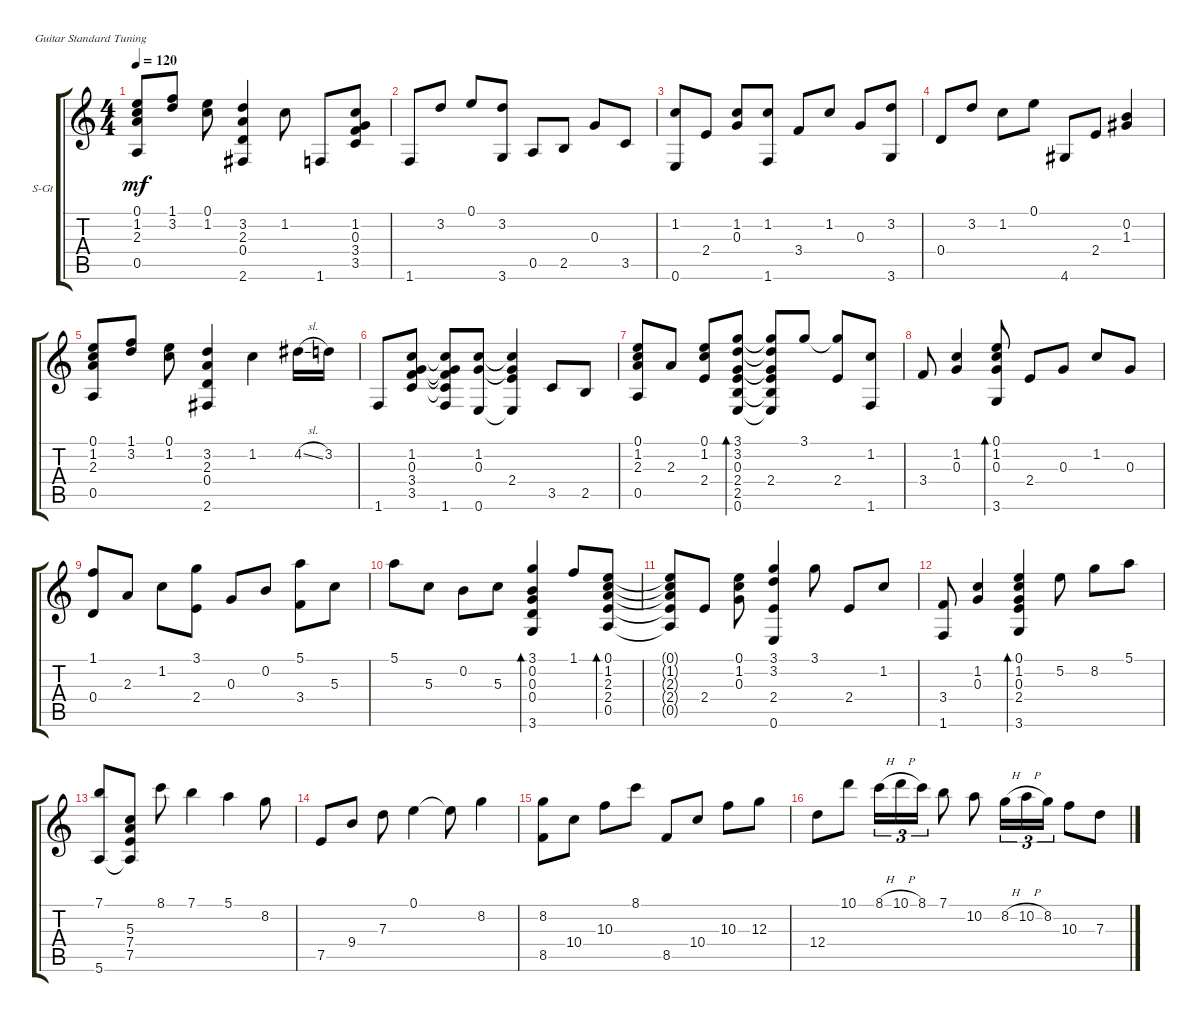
\defaultSystemsLayout 4
\bracketExtendMode groupsimilarinstruments
\firstSystemTrackNameOrientation horizontal
\otherSystemsTrackNameOrientation horizontal
\track ("Steel Guitar" "S-Gt") {instrument acousticguitarsteel}
\staff {score tabs}
\tuning (E4 B3 G3 D3 A2 E2)
\ts (4 4)
\tempo 120
\clef g2
\ks c
(0.1 1.2 2.3 0.5).8{dy mf} (1.1 3.2).8 (1.2 0.1).8 (3.2 2.3 0.4 2.6).4 1.2.8 1.6.8 (3.5 3.4 0.3 1.2).8 |
1.6.8 3.2.8 0.1.8 (3.2 3.6).8 0.5.8 2.5.8 0.3.8 3.5.8 |
(1.2 0.6).8 2.4.8 (0.3 1.2).8 (1.2 1.6).8 3.4.8 1.2.8 0.3.8 (3.2 3.6).8 |
0.4.8 3.2.8 1.2.8 0.1.8 4.6.8 2.4.8 (1.3 0.2).4 |
(0.1 1.2 2.3 0.5).8 (1.1 3.2).8 (1.2 0.1).8 (3.2 2.3 0.4 2.6).4 1.2.4 4.2{sl}.16 3.2.16 |
1.6.8 (3.5 3.4 0.3 1.2).8 (1.6 3.5{t} 3.4{t} 0.3{t} 1.2{t}).8 (0.6 1.2 0.3).8 (2.4 0.6{t} 1.2{t} 0.3{t}).4 3.5.8 2.5.8 |
(0.1 1.2 2.3 0.5).8 2.3.8 (2.4 1.2 0.1).8 (3.1 3.2 0.3 2.4 2.5 0.6).8{bd 30} (2.4 3.1{t} 3.2{t} 0.3{t} 2.5{t} 0.6{t}).8 3.1.8 (2.4 3.1{t}).8 (1.2 1.6).8 |
3.4.8 (0.3 1.2).4 (0.3 1.2 0.1 3.6).8{bd 117} 2.4.8 0.3.8 1.2.8 0.3.8 |
(1.1 0.4).8 2.3.8 1.2.8 (3.1 2.4).8 0.3.8 0.2.8 (5.1 3.4).8 5.3.8 |
5.1.8 5.3.8 0.2.8 5.3.8 (0.3 0.2 3.1 3.6 0.4).4{bd 116} 1.1.8 (0.1 1.2 2.3 2.4 0.5).8{bd 115} |
(0.1{t} 1.2{t} 2.3{t} 2.4{t} 0.5{t}).8 2.4.8 (0.3 1.2 0.1).8 (3.1 3.2 2.4 0.6).4 3.1.8 2.4.8 1.2.8 |
(3.4 1.6).8 (1.2 0.3).4 (1.2 0.3 2.4 3.6 0.1).4{bd 30} 5.2.8 8.2.8 5.1.8 |
(7.1 5.6).8 (7.5 7.4 5.3 5.6{t}).8 8.1.8 7.1.4 5.1.4 8.2.8 |
7.5.8 9.4.8 7.3.8 0.1.4 0.1{t}.8 8.2.4 |
(8.2 8.5).8 10.4.8 10.3.8 8.1.8 8.5.8 10.4.8 10.3.8 12.3.8 |
12.4.8 10.1.8 8.1{h}.16{tu (3 2)} 10.1{h}.16{tu (3 2)} 8.1.16{tu (3 2)} 7.1.8 10.2.8 8.2{h}.16{tu (3 2)} 10.2{h}.16{tu (3 2)} 8.2.16{tu (3 2)} 10.3.8 7.3.8
